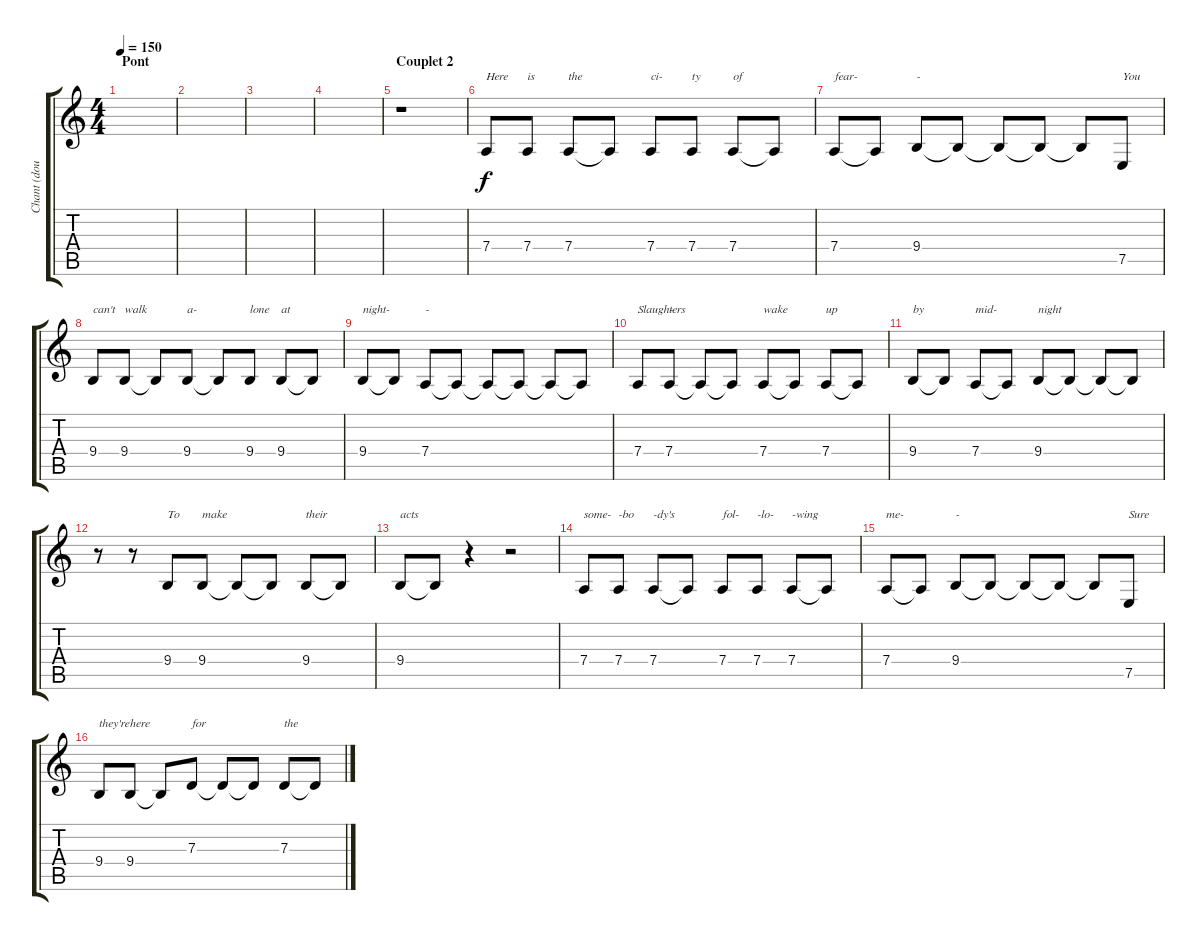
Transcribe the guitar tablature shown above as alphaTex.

\track ("Chant (doublage)" "Chant (dou") {instrument viola}
\staff {score tabs}
\tuning (E4 B3 G3 D3 A2 E2) {hide}
\ts (4 4)
\section ("" "Pont")
\tempo 150
\clef g2
\ks c
|
|
|
|
\section ("" "Couplet 2")
r.1 |
7.4.8{txt "Here"} 7.4.8{txt "is"} 7.4.8{txt "the"} 7.4{t}.8 7.4.8{txt "ci-"} 7.4.8{txt "ty"} 7.4.8{txt "of"} 7.4{t}.8 |
7.4.8{txt "fear-"} 7.4{t}.8 9.4.8{txt "-"} 9.4{t}.8 9.4{t}.8 9.4{t}.8 9.4{t}.8 7.5.8{txt "You"} |
9.4.8{txt "can't"} 9.4.8{txt "walk"} 9.4{t}.8 9.4.8{txt "a-"} 9.4{t}.8 9.4.8{txt "lone"} 9.4.8{txt "at"} 9.4{t}.8 |
9.4.8{txt "night-"} 9.4{t}.8 7.4.8{txt "-"} 7.4{t}.8 7.4{t}.8 7.4{t}.8 7.4{t}.8 7.4{t}.8 |
7.4.8{txt "Slaugh-"} 7.4.8{txt "ters"} 7.4{t}.8 7.4{t}.8 7.4.8{txt "wake"} 7.4{t}.8 7.4.8{txt "up"} 7.4{t}.8 |
9.4.8{txt "by"} 9.4{t}.8 7.4.8{txt "mid-"} 7.4{t}.8 9.4.8{txt "night"} 9.4{t}.8 9.4{t}.8 9.4{t}.8 |
r.8 r.8 9.4.8{txt "To"} 9.4.8{txt "make"} 9.4{t}.8 9.4{t}.8 9.4.8{txt "their"} 9.4{t}.8 |
9.4.8{txt "acts"} 9.4{t}.8 r.4 r.2 |
7.4.8{txt "some-"} 7.4.8{txt "-bo"} 7.4.8{txt "-dy's"} 7.4{t}.8 7.4.8{txt "fol-"} 7.4.8{txt "-lo-"} 7.4.8{txt "-wing"} 7.4{t}.8 |
7.4.8{txt "me-"} 7.4{t}.8 9.4.8{txt "-"} 9.4{t}.8 9.4{t}.8 9.4{t}.8 9.4{t}.8 7.5.8{txt "Sure"} |
9.4.8{txt "they're"} 9.4.8{txt "here"} 9.4{t}.8 7.3.8{txt "for"} 7.3{t}.8 7.3{t}.8 7.3.8{txt "the"} 7.3{t}.8
